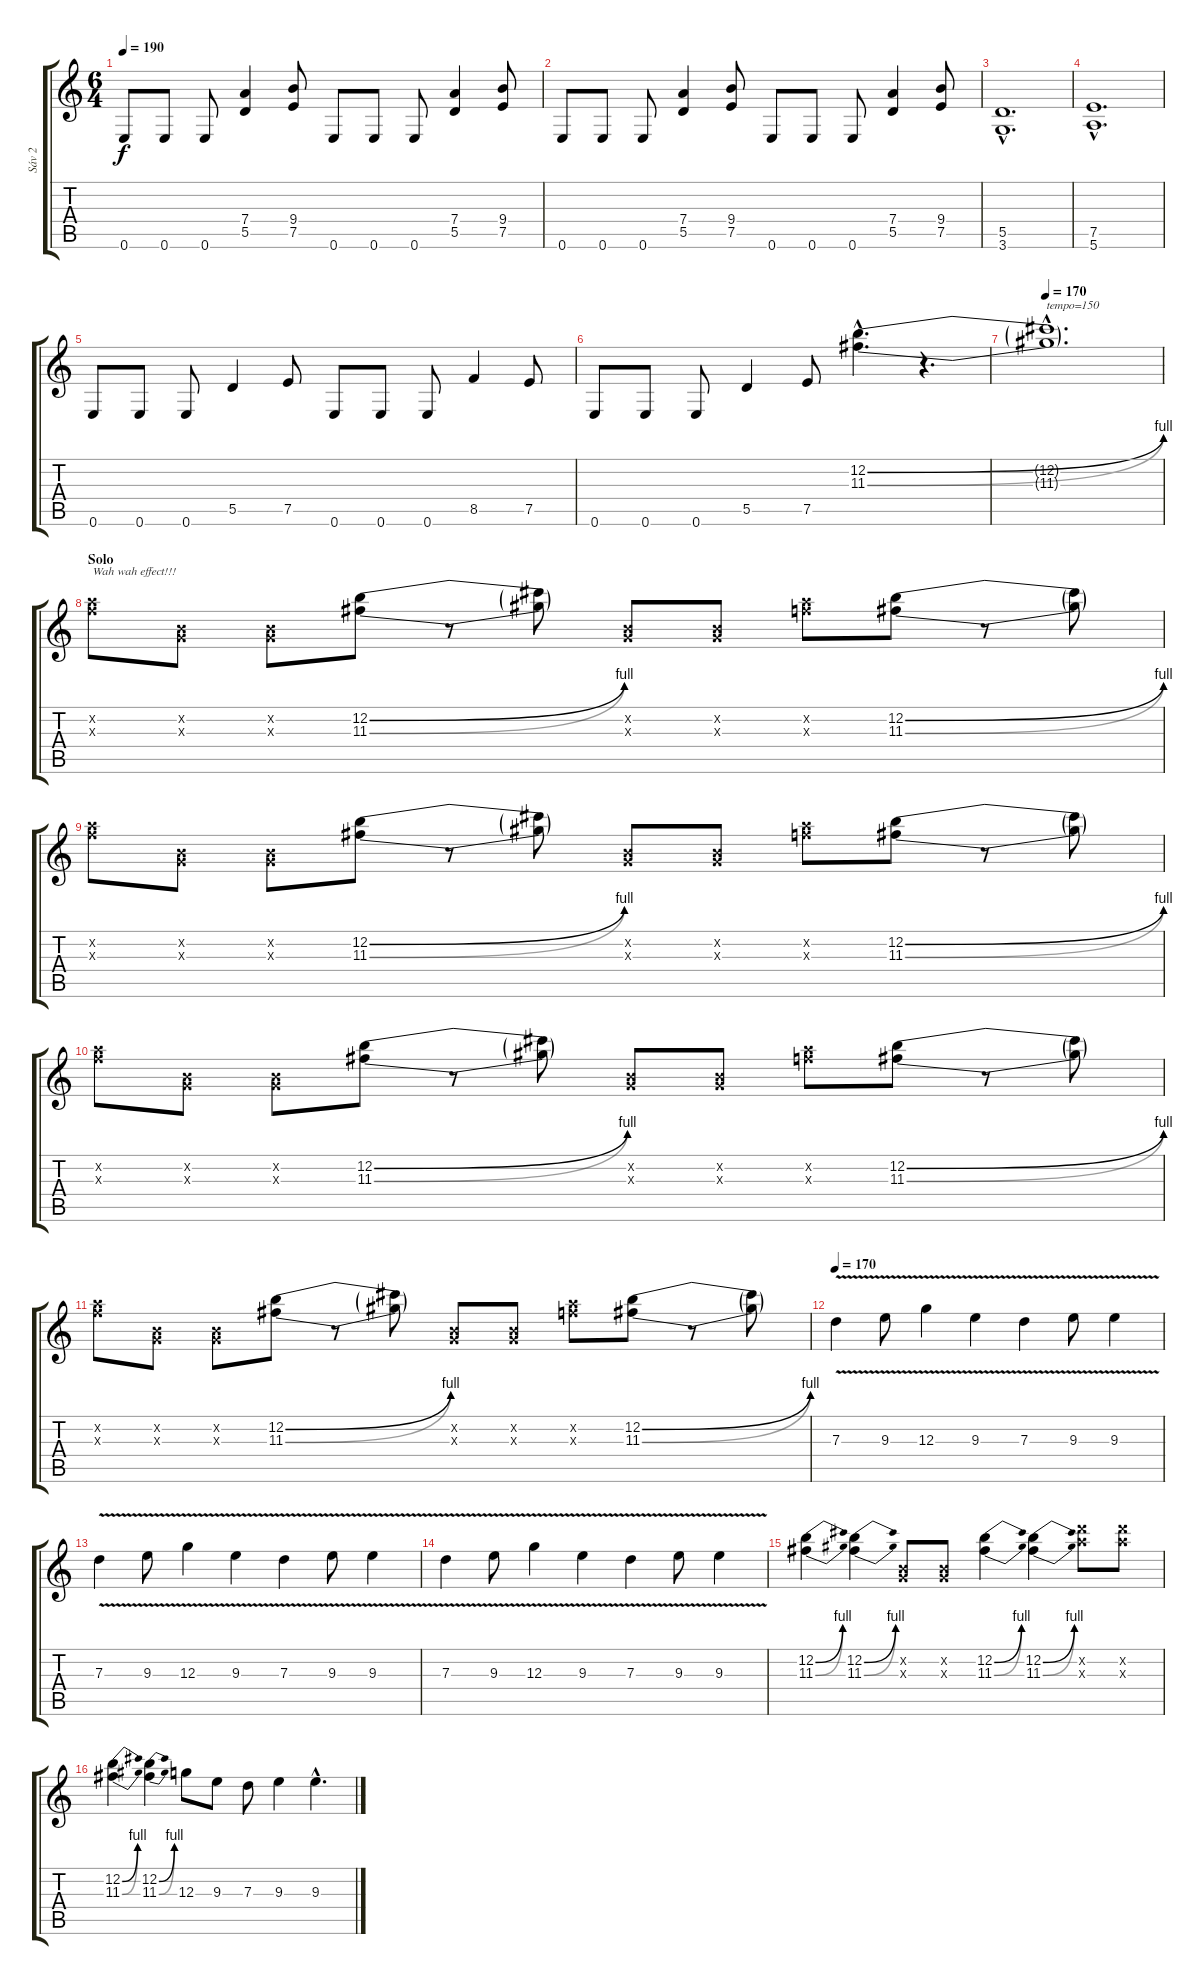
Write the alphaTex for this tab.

\track ("Sáv 2" "Sáv 2") {instrument distortionguitar}
\staff {score tabs}
\tuning (E4 B3 G3 D3 A2 E2) {hide}
\ts (6 4)
\tempo 190
\clef g2
\ks c
0.6.8{dy f} 0.6.8 0.6.8 (7.4 5.5).4 (9.4 7.5).8 0.6.8 0.6.8 0.6.8 (7.4 5.5).4 (9.4 7.5).8 |
0.6.8 0.6.8 0.6.8 (7.4 5.5).4 (9.4 7.5).8 0.6.8 0.6.8 0.6.8 (7.4 5.5).4 (9.4 7.5).8 |
(5.5{hac} 3.6{hac}).1{d} |
(7.5{hac} 5.6{hac}).1{d} |
0.6.8 0.6.8 0.6.8 5.5.4 7.5.8 0.6.8 0.6.8 0.6.8 8.5.4 7.5.8 |
0.6.8 0.6.8 0.6.8 5.5.4 7.5.8 (12.2{be (bend 0 0 60 4) hac} 11.3{be (bend 0 0 60 4) hac}).4{d} r.4{d} |
\tempo 170
(12.2{hac t} 11.3{hac t}).1{d txt "tempo=150"} |
\section ("" "Solo")
(10.2{x} 10.3{x}).8{txt "Wah wah effect!!!"} (0.2{x} 0.3{x}).8 (0.2{x} 0.3{x}).8 (12.2{be (bend 0 0 60 4)} 11.3{be (bend 0 0 60 4)}).8 r.8 (12.2{t} 11.3{t}).8 (0.2{x} 0.3{x}).8 (0.2{x} 0.3{x}).8 (10.2{x} 10.3{x}).8 (12.2{be (bend 0 0 60 4)} 11.3{be (bend 0 0 60 4)}).8 r.8 (12.2{t} 11.3{t}).8 |
(10.2{x} 10.3{x}).8 (0.2{x} 0.3{x}).8 (0.2{x} 0.3{x}).8 (12.2{be (bend 0 0 60 4)} 11.3{be (bend 0 0 60 4)}).8 r.8 (12.2{t} 11.3{t}).8 (0.2{x} 0.3{x}).8 (0.2{x} 0.3{x}).8 (10.2{x} 10.3{x}).8 (12.2{be (bend 0 0 60 4)} 11.3{be (bend 0 0 60 4)}).8 r.8 (12.2{t} 11.3{t}).8 |
(10.2{x} 10.3{x}).8 (0.2{x} 0.3{x}).8 (0.2{x} 0.3{x}).8 (12.2{be (bend 0 0 60 4)} 11.3{be (bend 0 0 60 4)}).8 r.8 (12.2{t} 11.3{t}).8 (0.2{x} 0.3{x}).8 (0.2{x} 0.3{x}).8 (10.2{x} 10.3{x}).8 (12.2{be (bend 0 0 60 4)} 11.3{be (bend 0 0 60 4)}).8 r.8 (12.2{t} 11.3{t}).8 |
(10.2{x} 10.3{x}).8 (0.2{x} 0.3{x}).8 (0.2{x} 0.3{x}).8 (12.2{be (bend 0 0 60 4)} 11.3{be (bend 0 0 60 4)}).8 r.8 (12.2{t} 11.3{t}).8 (0.2{x} 0.3{x}).8 (0.2{x} 0.3{x}).8 (10.2{x} 10.3{x}).8 (12.2{be (bend 0 0 60 4)} 11.3{be (bend 0 0 60 4)}).8 r.8 (12.2{t} 11.3{t}).8 |
\tempo 170
7.3{v}.4 9.3{v}.8 12.3{v}.4 9.3{v}.4 7.3{v}.4 9.3{v}.8 9.3{v}.4 |
7.3{v}.4 9.3{v}.8 12.3{v}.4 9.3{v}.4 7.3{v}.4 9.3{v}.8 9.3{v}.4 |
7.3{v}.4 9.3{v}.8 12.3{v}.4 9.3{v}.4 7.3{v}.4 9.3{v}.8 9.3{v}.4 |
(12.2{be (bend 0 0 60 4)} 11.3{be (bend 0 0 60 4)}).4 (12.2{be (bend 0 0 60 4)} 11.3{be (bend 0 0 60 4)}).4 (0.2{x} 0.3{x}).8 (0.2{x} 0.3{x}).8 (12.2{be (bend 0 0 60 4)} 11.3{be (bend 0 0 60 4)}).4 (12.2{be (bend 0 0 60 4)} 11.3{be (bend 0 0 60 4)}).4 (15.2{x} 14.3{x}).8 (15.2{x} 14.3{x}).8 |
(12.2{be (bend 0 0 60 4)} 11.3{be (bend 0 0 60 4)}).4 (12.2{be (bend 0 0 60 4)} 11.3{be (bend 0 0 60 4)}).4 12.3.8 9.3.8 7.3.8 9.3.4 9.3{hac}.4{d}
